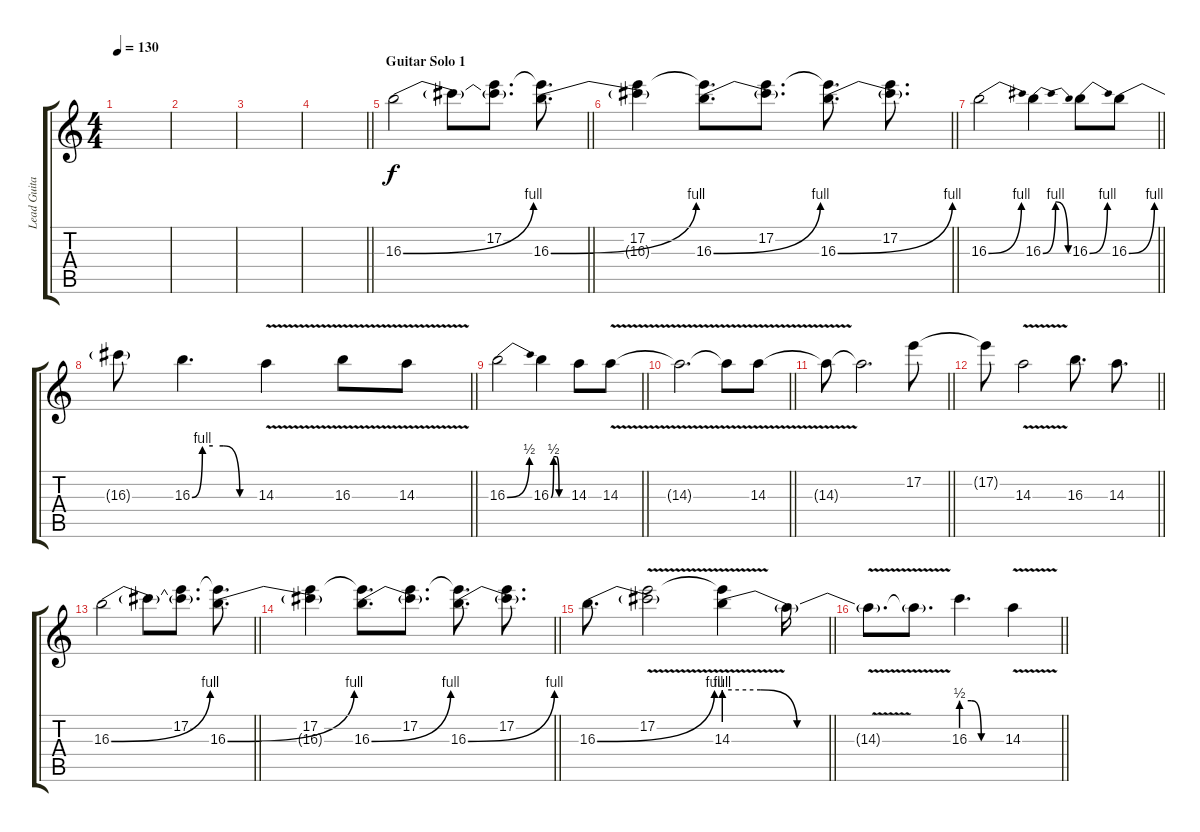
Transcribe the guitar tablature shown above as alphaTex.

\track ("Lead Guitar" "Lead Guita") {instrument distortionguitar}
\staff {score tabs}
\tuning (E4 B3 G3 D3 A2 E2) {hide}
\ts (4 4)
\tempo 130
\clef g2
\ks c
|
|
|
\barLineRight lightlight
|
\section ("" "Guitar Solo 1")
\barLineRight lightlight
16.3{be (bend 0 0 60 4)}.2{volume 16} 16.3{t}.8 (17.2 16.3{t}).8{d} (17.2{t} 16.3{be (bend 0 0 60 4)}).8{d} |
\barLineRight lightlight
(17.2 16.3{t}).4 (17.2{t} 16.3{be (bend 0 0 60 4)}).8{d} (17.2 16.3{t}).8{d} (17.2{t} 16.3{be (bend 0 0 60 4)}).8{d} (17.2 16.3{t}).8{d} |
\barLineRight lightlight
16.3{be (bend 0 0 60 4)}.2 16.3{be (bendrelease 0 0 10 4 20 4 60 0)}.4 16.3{be (bend 0 0 60 4)}.8 16.3{be (bend 0 0 60 4)}.8 |
\barLineRight lightlight
16.3{t}.8 16.3{be (custom 0 0 10 4 20 4 30 4 46 0 60 0)}.4{d} 14.3{v}.4 16.3{v}.8 14.3{v}.8 |
\barLineRight lightlight
16.3{be (bend 0 0 60 2)}.2 16.3{be (custom 0 0 10 2 20 2 30 0 60 0)}.4 14.3.8 14.3{v}.8 |
\barLineRight lightlight
14.3{v t}.2{d} 14.3{t}.8 14.3{v}.8 |
\barLineRight lightlight
14.3{t}.8 14.3{t}.2{d} 17.2.8 |
\barLineRight lightlight
17.2{t}.8 14.3{v}.2 16.3.8{d} 14.3.8{d} |
\barLineRight lightlight
16.3{be (bend 0 0 60 4)}.2 16.3{t}.8 (17.2 16.3{t}).8{d} (17.2{t} 16.3{be (bend 0 0 60 4)}).8{d} |
\barLineRight lightlight
(17.2 16.3{t}).4 (17.2{t} 16.3{be (bend 0 0 60 4)}).8{d} (17.2 16.3{t}).8{d} (17.2{t} 16.3{be (bend 0 0 60 4)}).8{d} (17.2 16.3{t}).8{d} |
\barLineRight lightlight
16.3{be (bend 0 0 60 4)}.8{d} (17.2{v} 16.3{t}).2 (17.2{t} 14.3{be (custom 0 4 15 4 30 0 60 0)}).4 14.3{t}.16 |
\barLineRight lightlight
14.3{v t}.8{d} 14.3{v t}.8{d} 16.3{be (custom 0 2 15 2 30 0 60 0)}.4{d} 14.3{v}.4
